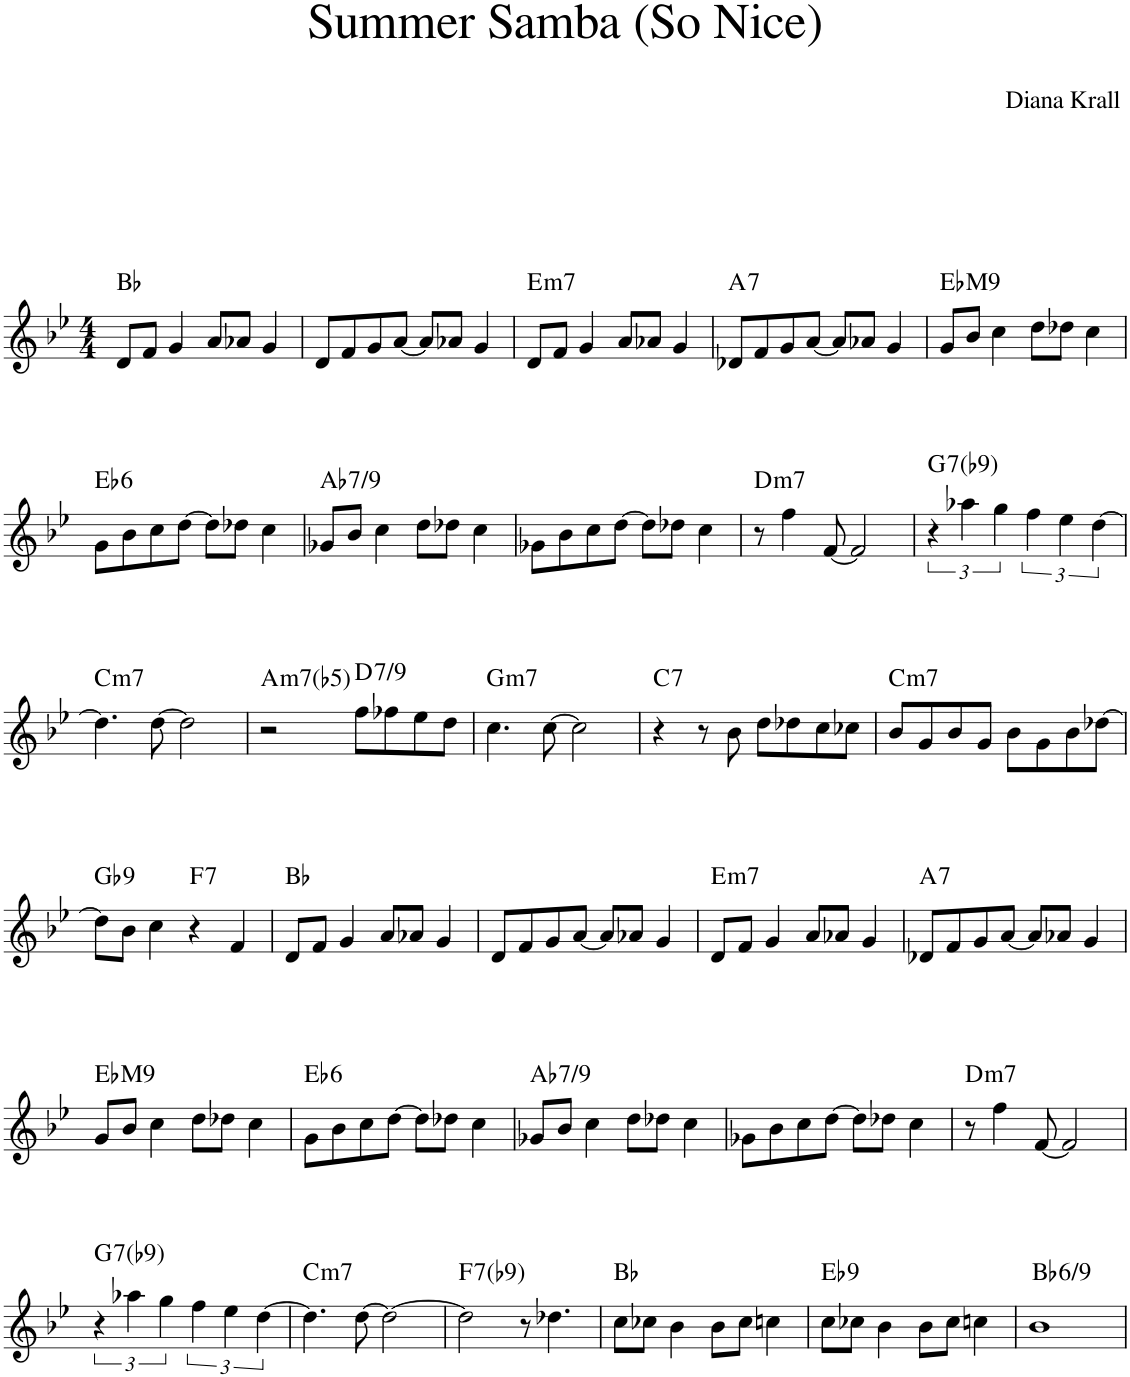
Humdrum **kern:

**kern	**harte
*part1	*part1
*staff1	*
*I"Piano	*
*I'Pno.	*
*clefG2	*
*k[b-e-]	*
*M4/4	*
=1	=1
8d/L	Bb:maj
8f/J	.
4g/	.
8a/L	.
8a-X/J	.
4g/	.
=2	=2
8d/L	.
8f/	.
8g/	.
[8a/J	.
8a/L]	.
8a-X/J	.
4g/	.
=3	=3
!	!LO:H:kt=m7
8d/L	E:min7
8f/J	.
4g/	.
8a/L	.
8a-X/J	.
4g/	.
=4	=4
!	!LO:H:kt=7
8d-X/L	A:7
8f/	.
8g/	.
[8a/J	.
8a/L]	.
8a-X/J	.
4g/	.
=5	=5
!	!LO:H:kt=M9
8g/L	Eb:maj9
8b-/J	.
4cc\	.
8dd\L	.
8dd-X\J	.
4cc\	.
!!LO:LB:g=z
=6	=6
!	!LO:H:kt=6
8g\L	Eb:maj6
8b-\	.
8cc\	.
[8dd\J	.
8dd\L]	.
8dd-X\J	.
4cc\	.
=7	=7
!	!LO:H:kt=7/9
8g-X/L	Ab:maj
8b-/J	.
4cc\	.
8dd\L	.
8dd-X\J	.
4cc\	.
=8	=8
8g-X\L	.
8b-\	.
8cc\	.
[8dd\J	.
8dd\L]	.
8dd-X\J	.
4cc\	.
=9	=9
!	!LO:H:kt=m7
8r	D:min7
4ff\	.
[8f/	.
2f/]	.
=10	=10
!	!LO:H:kt=7
6r	G:7(b9)
6aa-X\	.
6gg\	.
6ff\	.
6ee-\	.
[6dd\	.
!!LO:LB:g=z
=11	=11
!	!LO:H:kt=m7
4.dd\]	C:min7
[8dd\	.
2dd\]	.
=12	=12
!	!LO:H:kt=m7(b5)
2r	A:hdim7
!	!LO:H:kt=7/9
8ff\L	D:maj
8ff-X\	.
8ee-\	.
8dd\J	.
=13	=13
!	!LO:H:kt=m7
4.cc\	G:min7
[8cc\	.
2cc\]	.
=14	=14
!	!LO:H:kt=7
4r	C:7
8r	.
8b-\	.
8dd\L	.
8dd-X\	.
8cc\	.
8cc-X\J	.
=15	=15
!	!LO:H:kt=m7
8b-/L	C:min7
8g/	.
8b-/	.
8g/J	.
8b-\L	.
8g\	.
8b-\	.
[8dd-X\J	.
!!LO:LB:g=z
=16	=16
!	!LO:H:kt=9
8dd-\L]	Gb:9
8b-\J	.
4cc\	.
!	!LO:H:kt=7
4r	F:7
4f/	.
=17	=17
8d/L	Bb:maj
8f/J	.
4g/	.
8a/L	.
8a-X/J	.
4g/	.
=18	=18
8d/L	.
8f/	.
8g/	.
[8a/J	.
8a/L]	.
8a-X/J	.
4g/	.
=19	=19
!	!LO:H:kt=m7
8d/L	E:min7
8f/J	.
4g/	.
8a/L	.
8a-X/J	.
4g/	.
=20	=20
!	!LO:H:kt=7
8d-X/L	A:7
8f/	.
8g/	.
[8a/J	.
8a/L]	.
8a-X/J	.
4g/	.
!!LO:LB:g=z
=21	=21
!	!LO:H:kt=M9
8g/L	Eb:maj9
8b-/J	.
4cc\	.
8dd\L	.
8dd-X\J	.
4cc\	.
=22	=22
!	!LO:H:kt=6
8g\L	Eb:maj6
8b-\	.
8cc\	.
[8dd\J	.
8dd\L]	.
8dd-X\J	.
4cc\	.
=23	=23
!	!LO:H:kt=7/9
8g-X/L	Ab:maj
8b-/J	.
4cc\	.
8dd\L	.
8dd-X\J	.
4cc\	.
=24	=24
8g-X\L	.
8b-\	.
8cc\	.
[8dd\J	.
8dd\L]	.
8dd-X\J	.
4cc\	.
=25	=25
!	!LO:H:kt=m7
8r	D:min7
4ff\	.
[8f/	.
2f/]	.
!!LO:LB:g=z
=26	=26
!	!LO:H:kt=7
6r	G:7(b9)
6aa-X\	.
6gg\	.
6ff\	.
6ee-\	.
[6dd\	.
=27	=27
!	!LO:H:kt=m7
4.dd\]	C:min7
[8dd\	.
2dd\_	.
=28	=28
!	!LO:H:kt=7
2dd\]	F:7(b9)
8r	.
4.dd-X\	.
=29	=29
8cc\L	Bb:maj
8cc-X\J	.
4b-\	.
8b-\L	.
8cc-\J	.
4ccn\	.
=30	=30
!	!LO:H:kt=9
8cc\L	Eb:9
8cc-X\J	.
4b-\	.
8b-\L	.
8cc-\J	.
4ccn\	.
=31	=31
!	!LO:H:kt=/6
1b-	Bb:maj6(9)
=	=
*-	*-
